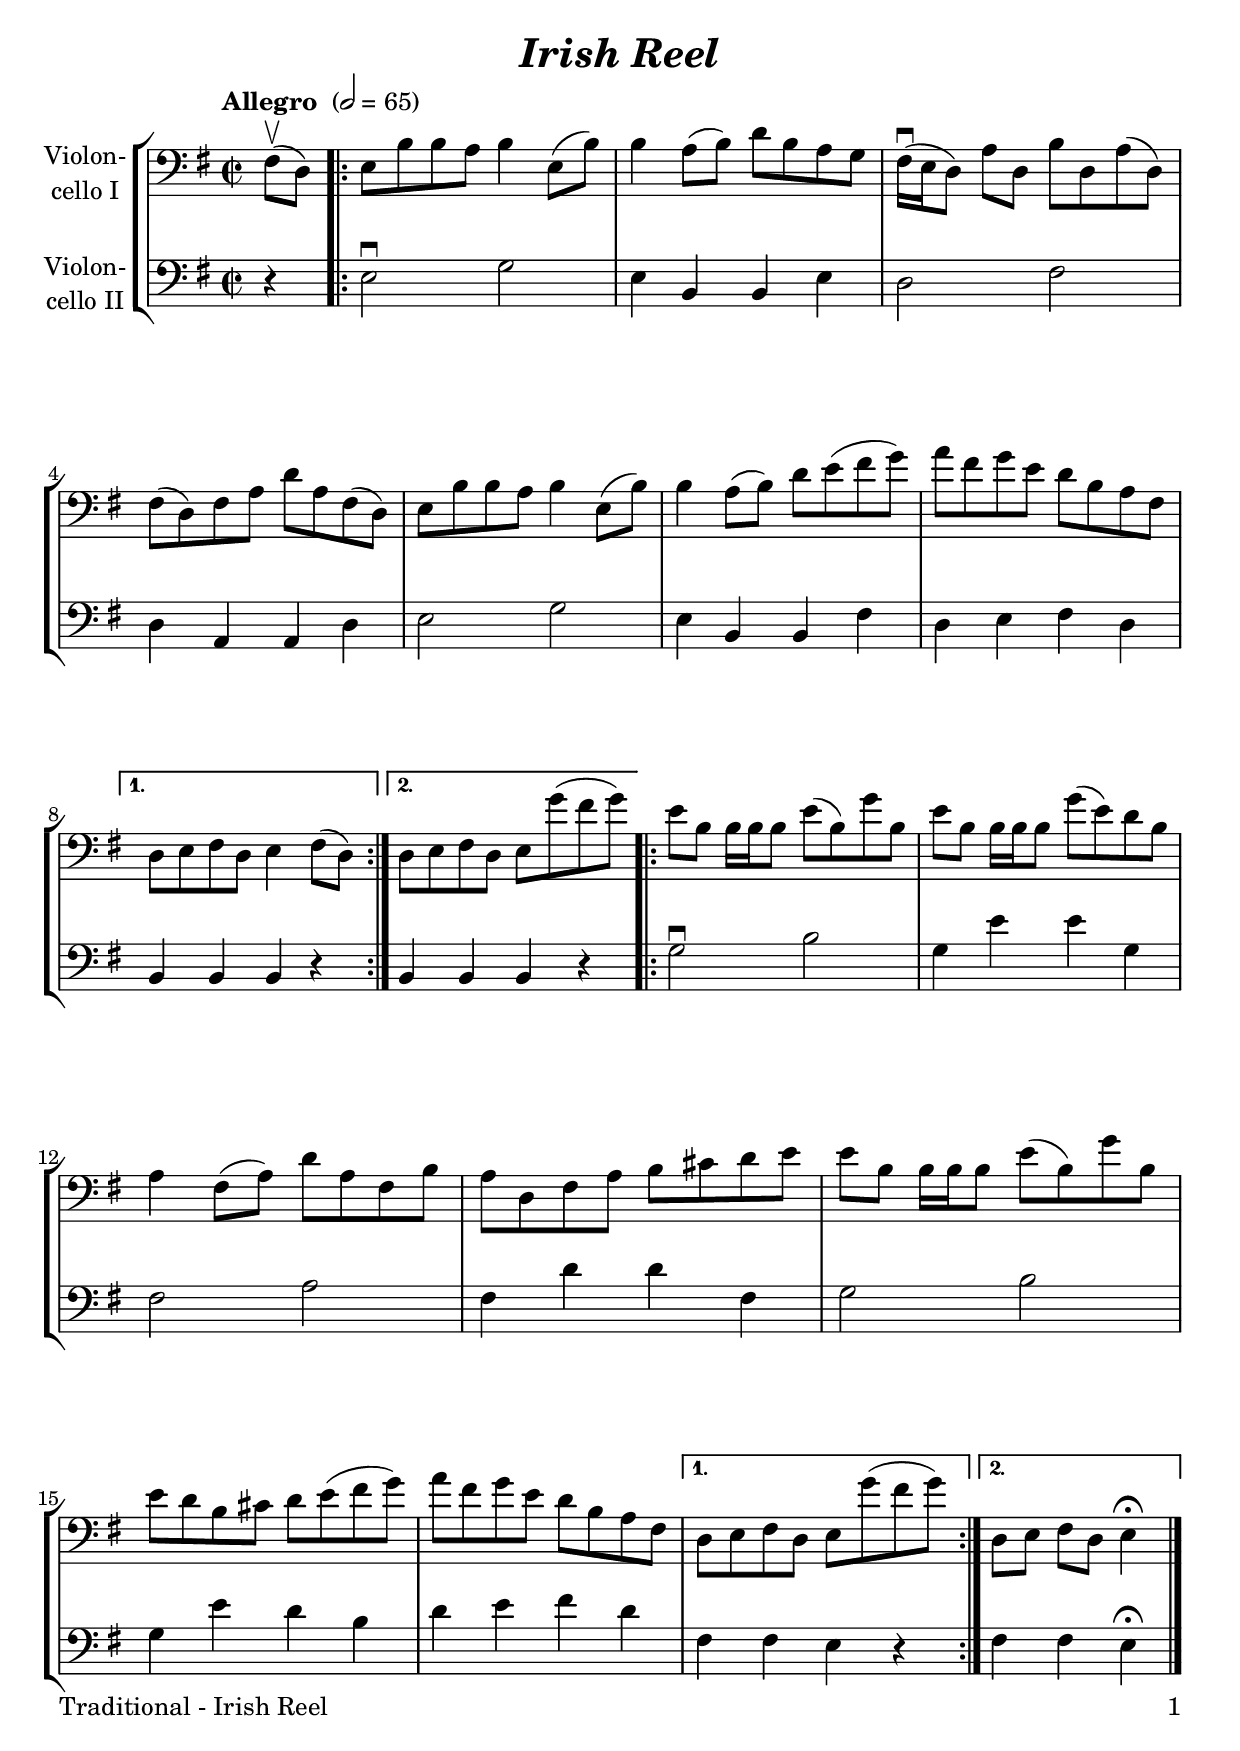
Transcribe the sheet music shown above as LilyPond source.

\version "2.24.1"
\include "deutsch.ly"

#(set-global-staff-size 22)

\header {
  title     = \markup \bold \italic "Irish Reel"
%  composer  = ""
%  arranger  = ""
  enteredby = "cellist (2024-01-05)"
%  piece     = ""
}

voiceconsts = {
  \key e \minor
  \time 2/2
  \clef "bass"
%  \numericTimeSignature
  \compressEmptyMeasures
  % Set default beaming for all staves
%  \set Timing.beamExceptions = #'()
%  \set Timing.baseMoment     = #(ly:make-moment 1 4)
%  \set Timing.beatStructure  = #'(1 1 1)
  \tempo "Allegro " 2=65
}

coso = \markup \italic "con sord."
pora = \mark \markup \box \italic "poco rall."

mist = "string ensemble 1"
mivl = "violin"
miba = "cello"
mipz = "pizzicato strings"

va = \relative c {
  \voiceconsts

  \partial 4 fis8(\upbow d)
  \repeat volta 2 {
    e h' h a h4 e,8( h')
    h4 a8( h) d h a g
    fis16(\downbow e d8) a'[ d,] h' d, a'( d,)

    fis( d) fis a d a fis( d)
    e h' h a h4 e,8( h')
    h4 a8( h) d e( fis g)
    a fis g e d h a fis
  }
  \alternative {
    { d e fis d e4 fis8( d) }
    { d e fis d e g'( fis g) }
  }
  \repeat volta 2 {
    e[ h] h16 h h8 e( h) g' h,
    e[ h] h16 h h8 g'( e) d h

    a4 fis8( a) d a fis h
    a d, fis a h cis d e
    e[ h] h16 h h8 e( h) g' h,

    e d h cis d e( fis g)
    a fis g e d h a fis
  }
  \alternative {
    { d e fis d e g'( fis g) }
    { \partial 2. d, e fis d e4\fermata }
  } \bar "|."
}

vb = \relative c {
  \voiceconsts

  \partial 4 r4
  \repeat volta 2 {
    e2\downbow g
    e4 h h e
    d2 fis
    d4 a a d

    e2 g
    e4 h h fis'
    d e fis d
  }
  \alternative {
    { h h h r }
    { h h h r }
  }
  \repeat volta 2 {
    g'2\downbow h
    g4 e' e g,
    fis2 a
    fis4 d' d fis,

    g2 h
    g4 e' d h
    d e fis d
  }
  \alternative {
    { fis, fis e r }
    { \partial 2. fis fis e\fermata }
  } \bar "|."
}


music = \new StaffGroup <<
      \new Staff {
	\set Staff.midiInstrument = \miba
	\set Staff.instrumentName = \markup \center-column { "Violon-" "cello I" }
	\transpose e e { \va }
      }

      \new Staff {
	\set Staff.midiInstrument = \miba
	\set Staff.instrumentName = \markup \center-column { "Violon-" "cello II" }
	\transpose e e { \vb }
      }
>>

\book {
   \paper {
    print-page-number = ##t
    print-first-page-number = ##t
    ragged-last-bottom = ##f
    oddHeaderMarkup = \markup \null
    evenHeaderMarkup = \markup \null
    oddFooterMarkup = \markup {
      \fill-line {
        \if \should-print-page-number
        "Traditional - Irish Reel" \fromproperty #'page:page-number-string
      }
    }
    evenFooterMarkup = \oddFooterMarkup
  } \score {
    \music
    \layout {}
  }

  \score {
    \unfoldRepeats \music

    \midi {
      \context {
        \Score
      }
    }
  }
}